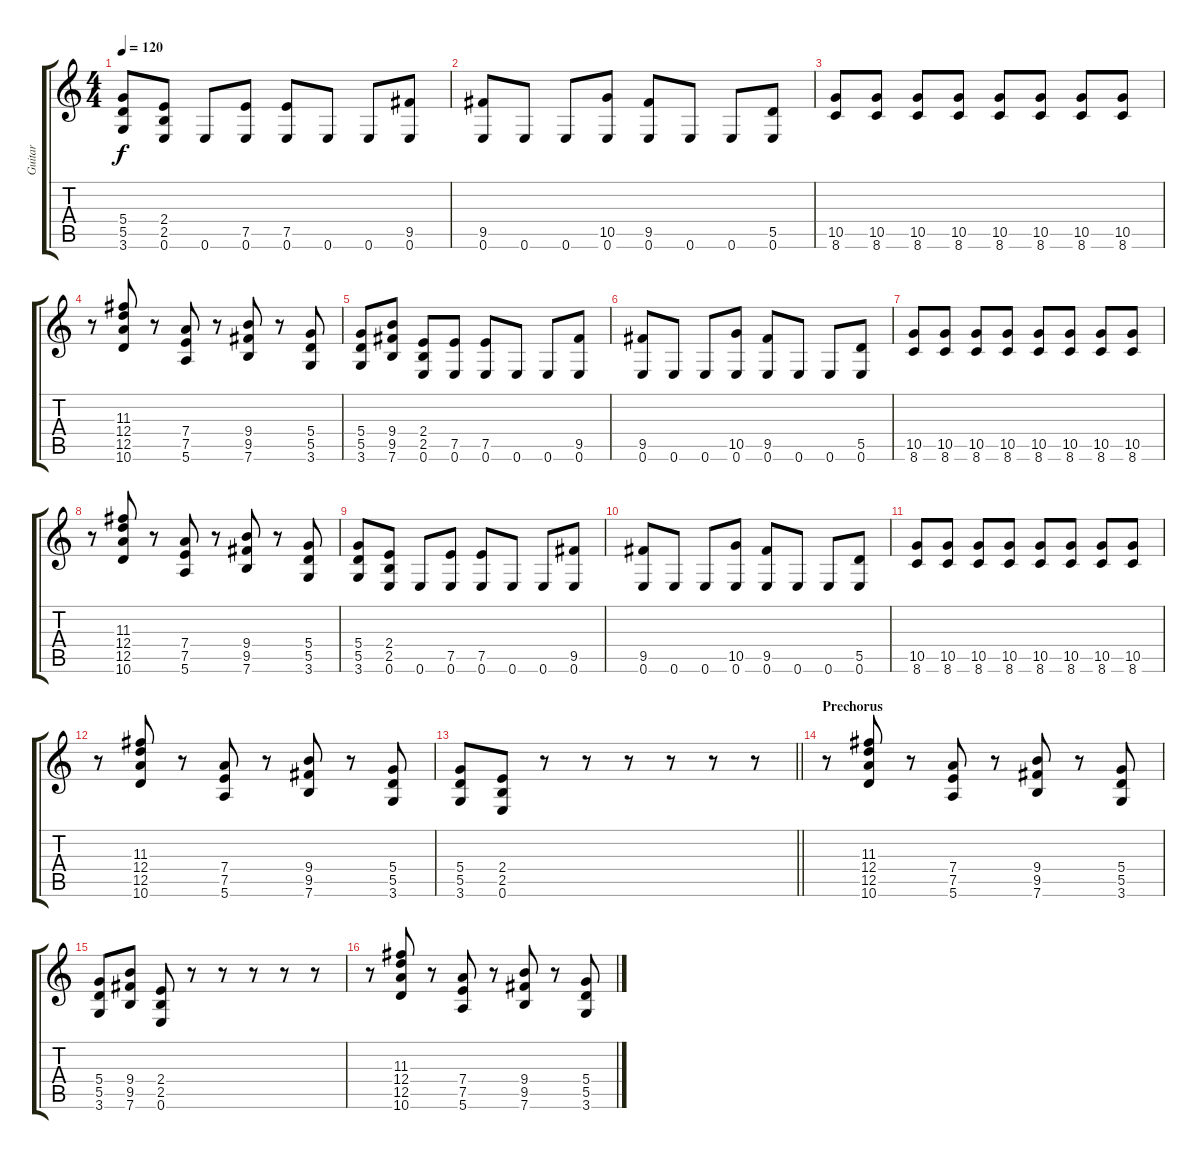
\track ("Guitar" "Guitar") {instrument electricguitarjazz}
\staff {score tabs}
\tuning (E4 B3 G3 D3 A2 E2) {hide}
\ts (4 4)
\tempo 120
\clef g2
\ks c
(5.4 5.5 3.6).8{dy f} (2.4 2.5 0.6).8 0.6.8 (7.5 0.6).8 (7.5 0.6).8 0.6.8 0.6.8 (9.5 0.6).8 |
(9.5 0.6).8 0.6.8 0.6.8 (10.5 0.6).8 (9.5 0.6).8 0.6.8 0.6.8 (5.5 0.6).8 |
(10.5 8.6).8 (10.5 8.6).8 (10.5 8.6).8 (10.5 8.6).8 (10.5 8.6).8 (10.5 8.6).8 (10.5 8.6).8 (10.5 8.6).8 |
r.8 (11.3 12.4 12.5 10.6).8 r.8 (7.4 7.5 5.6).8 r.8 (9.4 9.5 7.6).8 r.8 (5.4 5.5 3.6).8 |
(5.4 5.5 3.6).8 (9.4 9.5 7.6).8 (2.4 2.5 0.6).8 (7.5 0.6).8 (7.5 0.6).8 0.6.8 0.6.8 (9.5 0.6).8 |
(9.5 0.6).8 0.6.8 0.6.8 (10.5 0.6).8 (9.5 0.6).8 0.6.8 0.6.8 (5.5 0.6).8 |
(10.5 8.6).8 (10.5 8.6).8 (10.5 8.6).8 (10.5 8.6).8 (10.5 8.6).8 (10.5 8.6).8 (10.5 8.6).8 (10.5 8.6).8 |
r.8 (11.3 12.4 12.5 10.6).8 r.8 (7.4 7.5 5.6).8 r.8 (9.4 9.5 7.6).8 r.8 (5.4 5.5 3.6).8 |
(5.4 5.5 3.6).8 (2.4 2.5 0.6).8 0.6.8 (7.5 0.6).8 (7.5 0.6).8 0.6.8 0.6.8 (9.5 0.6).8 |
(9.5 0.6).8 0.6.8 0.6.8 (10.5 0.6).8 (9.5 0.6).8 0.6.8 0.6.8 (5.5 0.6).8 |
(10.5 8.6).8 (10.5 8.6).8 (10.5 8.6).8 (10.5 8.6).8 (10.5 8.6).8 (10.5 8.6).8 (10.5 8.6).8 (10.5 8.6).8 |
r.8 (11.3 12.4 12.5 10.6).8 r.8 (7.4 7.5 5.6).8 r.8 (9.4 9.5 7.6).8 r.8 (5.4 5.5 3.6).8 |
\barLineRight lightlight
(5.4 5.5 3.6).8 (2.4 2.5 0.6).8 r.8 r.8 r.8 r.8 r.8 r.8 |
\section ("" "Prechorus")
r.8 (11.3 12.4 12.5 10.6).8 r.8 (7.4 7.5 5.6).8 r.8 (9.4 9.5 7.6).8 r.8 (5.4 5.5 3.6).8 |
(5.4 5.5 3.6).8 (9.4 9.5 7.6).8 (2.4 2.5 0.6).8 r.8 r.8 r.8 r.8 r.8 |
r.8 (11.3 12.4 12.5 10.6).8 r.8 (7.4 7.5 5.6).8 r.8 (9.4 9.5 7.6).8 r.8 (5.4 5.5 3.6).8
